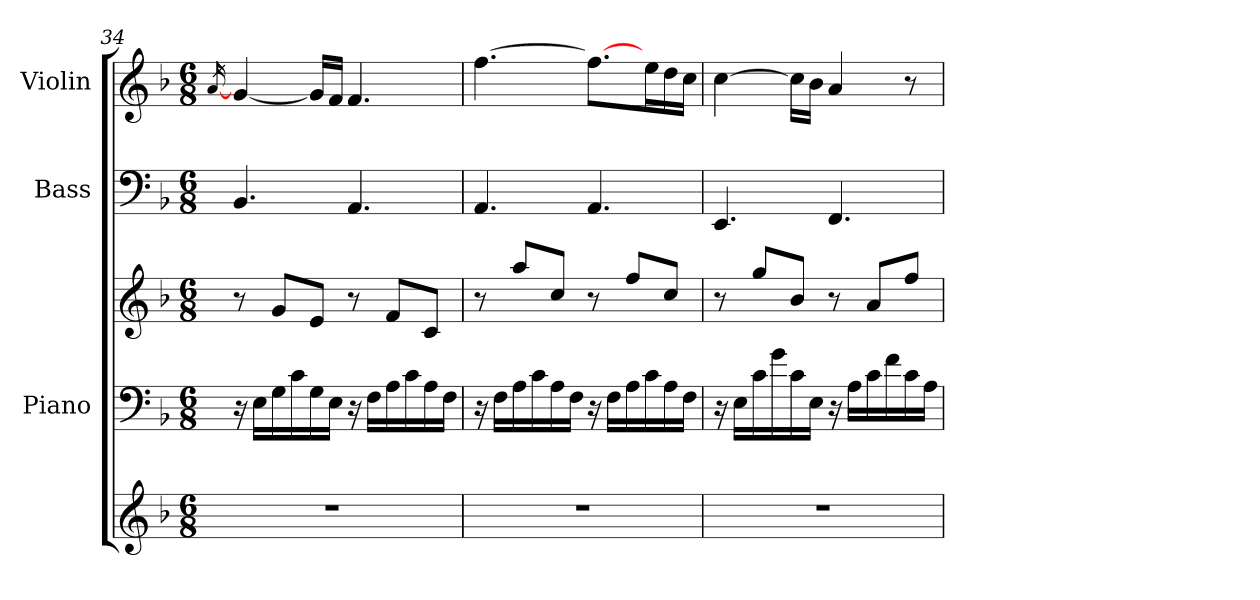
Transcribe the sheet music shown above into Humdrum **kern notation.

**kern	**kern	**kern	**kern	**kern
*part4	*part3	*part3	*part2	*part1
*staff5	*staff4	*staff3	*staff2	*staff1
*	*I"Piano	*	*I"Bass	*I"Violin
*	*I'Pno.	*	*I'Bs.	*I'Vln.
*clefG2	*clefF4	*clefG2	*clefF4	*clefG2
*	*	*	*ITrd7c12	*
*k[b-]	*k[b-]	*k[b-]	*k[b-]	*k[b-]
*F:	*F:	*F:	*F:	*F:
*M6/8	*M6/8	*M6/8	*M6/8	*M6/8
=34	=34	=34	=34	=34
.	.	.	.	[16qa/
2.r	16r	8r	4.BBB-/	[4g/
.	16E\LL	.	.	.
.	16G\	8g/L	.	.
.	16c\	.	.	.
.	16G\	8e/J	.	16g/LL]
.	16E\JJ	.	.	16f/JJ
.	16r	8r	4.AAA/	4.f/
.	16F\LL	.	.	.
.	16A\	8f/L	.	.
.	16c\	.	.	.
.	16A\	8c/J	.	.
.	16F\JJ	.	.	.
!!LO:PB:g=z
=35	=35	=35	=35	=35
2.r	16r	8r	4.AAA/	[4.ff\
.	16F\LL	.	.	.
.	16A\	8aa/L	.	.
.	16c\	.	.	.
.	16A\	8cc/J	.	.
.	16F\JJ	.	.	.
.	16r	8r	4.AAA/	8.ff\L_
.	16F\LL	.	.	.
.	16A\	8ff/L	.	.
.	16c\	.	.	16ee\L
.	16A\	8cc/J	.	16dd\
.	16F\JJ	.	.	16cc\JJ
=36	=36	=36	=36	=36
2.r	16r	8r	4.EEE/	[4cc\
.	16E\LL	.	.	.
.	16c\	8gg/L	.	.
.	16g\	.	.	.
.	16c\	8b-/J	.	16cc\LL]
.	16E\JJ	.	.	16b-\JJ
.	16r	8r	4.FFF/	4a/
.	16A\LL	.	.	.
.	16c\	8a/L	.	.
.	16f\	.	.	.
.	16c\	8ff/J	.	8r
.	16A\JJ	.	.	.
=	=	=	=	=
*-	*-	*-	*-	*-
